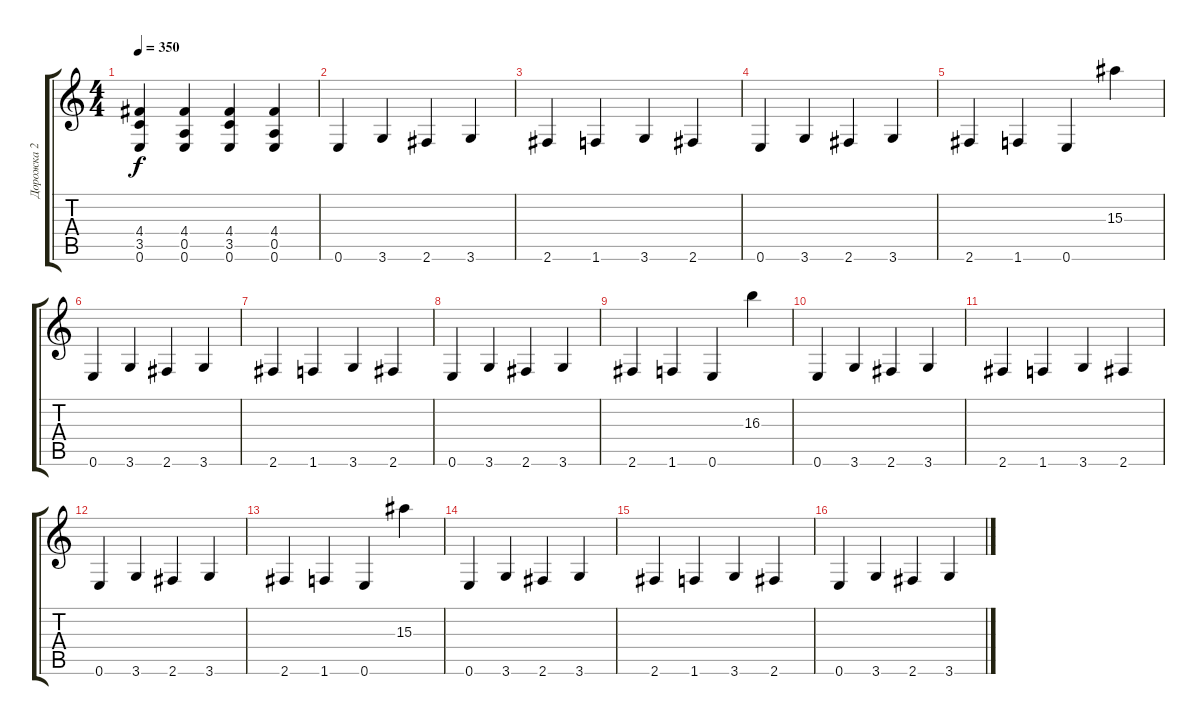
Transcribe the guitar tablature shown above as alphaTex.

\track ("Дорожка 2" "Дорожка 2") {instrument distortionguitar}
\staff {score tabs}
\tuning (E4 B3 G3 D3 A2 E2) {hide}
\ts (4 4)
\tempo 350
\clef g2
\ks c
(4.4 3.5 0.6).4{dy f} (4.4 0.5 0.6).4 (4.4 3.5 0.6).4 (4.4 0.5 0.6).4 |
0.6.4 3.6.4 2.6.4 3.6.4 |
2.6.4 1.6.4 3.6.4 2.6.4 |
0.6.4 3.6.4 2.6.4 3.6.4 |
2.6.4 1.6.4 0.6.4 15.3.4 |
0.6.4 3.6.4 2.6.4 3.6.4 |
2.6.4 1.6.4 3.6.4 2.6.4 |
0.6.4 3.6.4 2.6.4 3.6.4 |
2.6.4 1.6.4 0.6.4 16.3.4 |
0.6.4 3.6.4 2.6.4 3.6.4 |
2.6.4 1.6.4 3.6.4 2.6.4 |
0.6.4 3.6.4 2.6.4 3.6.4 |
2.6.4 1.6.4 0.6.4 15.3.4 |
0.6.4 3.6.4 2.6.4 3.6.4 |
2.6.4 1.6.4 3.6.4 2.6.4 |
0.6.4 3.6.4 2.6.4 3.6.4
